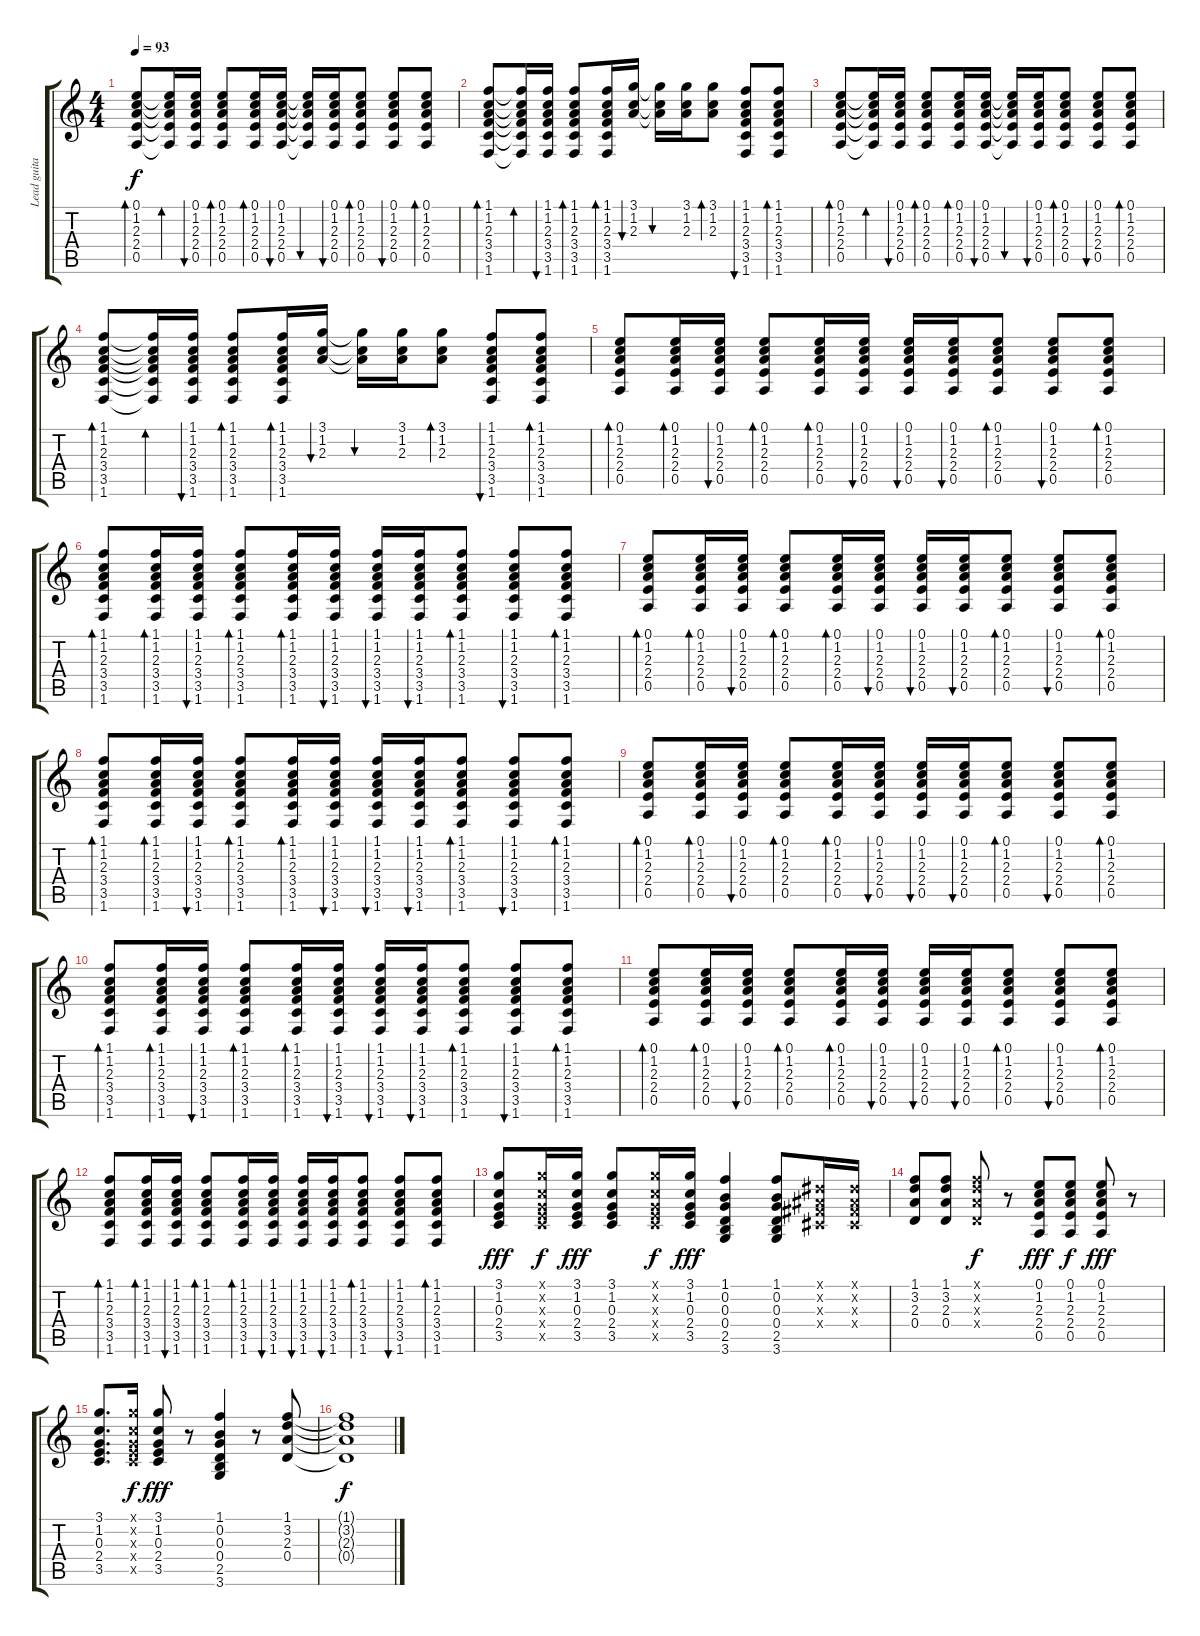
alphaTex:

\track ("Lead guitar" "Lead guita") {instrument electricguitarclean}
\staff {score tabs}
\tuning (E4 B3 G3 D3 A2 E2) {hide}
\ts (4 4)
\tempo 93
\clef g2
\ks c
(0.1 1.2 2.3 2.4 0.5).8{bd 60 dy f} (0.1{t} 1.2{t} 2.3{t} 2.4{t} 0.5{t}).16{bd 60} (0.1 1.2 2.3 2.4 0.5).16{bu 60} (0.1 1.2 2.3 2.4 0.5).8{bd 30} (0.1 1.2 2.3 2.4 0.5).16{bd 30} (0.1 1.2 2.3 2.4 0.5).16{bu 30} (0.1{t} 1.2{t} 2.3{t} 2.4{t} 0.5{t}).16{bu 60} (0.1 1.2 2.3 2.4 0.5).16{bu 60} (0.1 1.2 2.3 2.4 0.5).8{bd 30} (0.1 1.2 2.3 2.4 0.5).8{bu 30} (0.1 1.2 2.3 2.4 0.5).8{bd 30} |
(1.1 1.2 2.3 3.4 3.5 1.6).8{bd 30} (1.1{t} 1.2{t} 2.3{t} 3.4{t} 3.5{t} 1.6{t}).16{bd 30} (1.1 1.2 2.3 3.4 3.5 1.6).16{bu 30} (1.1 1.2 2.3 3.4 3.5 1.6).8{bd 30} (1.1 1.2 2.3 3.4 3.5 1.6).16{bd 30} (3.1 1.2 2.3).16{bu 30} (3.1{t} 1.2{t} 2.3{t}).16{bu 30} (3.1 1.2 2.3).16 (3.1 1.2 2.3).8{bd 30} (1.1 1.2 2.3 3.4 3.5 1.6).8{bu 30} (1.1 1.2 2.3 3.4 3.5 1.6).8{bd 30} |
(0.1 1.2 2.3 2.4 0.5).8{bd 60} (0.1{t} 1.2{t} 2.3{t} 2.4{t} 0.5{t}).16{bd 60} (0.1 1.2 2.3 2.4 0.5).16{bu 60} (0.1 1.2 2.3 2.4 0.5).8{bd 30} (0.1 1.2 2.3 2.4 0.5).16{bd 30} (0.1 1.2 2.3 2.4 0.5).16{bu 30} (0.1{t} 1.2{t} 2.3{t} 2.4{t} 0.5{t}).16{bu 60} (0.1 1.2 2.3 2.4 0.5).16{bu 60} (0.1 1.2 2.3 2.4 0.5).8{bd 30} (0.1 1.2 2.3 2.4 0.5).8{bu 30} (0.1 1.2 2.3 2.4 0.5).8{bd 30} |
(1.1 1.2 2.3 3.4 3.5 1.6).8{bd 30} (1.1{t} 1.2{t} 2.3{t} 3.4{t} 3.5{t} 1.6{t}).16{bd 30} (1.1 1.2 2.3 3.4 3.5 1.6).16{bu 30} (1.1 1.2 2.3 3.4 3.5 1.6).8{bd 30} (1.1 1.2 2.3 3.4 3.5 1.6).16{bd 30} (3.1 1.2 2.3).16{bu 30} (3.1{t} 1.2{t} 2.3{t}).16{bu 30} (3.1 1.2 2.3).16 (3.1 1.2 2.3).8{bd 30} (1.1 1.2 2.3 3.4 3.5 1.6).8{bu 30} (1.1 1.2 2.3 3.4 3.5 1.6).8{bd 30} |
(0.1 1.2 2.3 2.4 0.5).8{bd 60} (0.1 1.2 2.3 2.4 0.5).16{bd 60} (0.1 1.2 2.3 2.4 0.5).16{bu 60} (0.1 1.2 2.3 2.4 0.5).8{bd 30} (0.1 1.2 2.3 2.4 0.5).16{bd 30} (0.1 1.2 2.3 2.4 0.5).16{bu 30} (0.1 1.2 2.3 2.4 0.5).16{bu 60} (0.1 1.2 2.3 2.4 0.5).16{bu 60} (0.1 1.2 2.3 2.4 0.5).8{bd 30} (0.1 1.2 2.3 2.4 0.5).8{bu 30} (0.1 1.2 2.3 2.4 0.5).8{bd 30} |
(1.1 1.2 2.3 3.4 3.5 1.6).8{bd 30} (1.1 1.2 2.3 3.4 3.5 1.6).16{bd 30} (1.1 1.2 2.3 3.4 3.5 1.6).16{bu 30} (1.1 1.2 2.3 3.4 3.5 1.6).8{bd 30} (1.1 1.2 2.3 3.4 3.5 1.6).16{bd 30} (1.1 1.2 2.3 3.4 3.5 1.6).16{bu 30} (1.1 1.2 2.3 3.4 3.5 1.6).16{bu 30} (1.1 1.2 2.3 3.4 3.5 1.6).16{bu 30} (1.1 1.2 2.3 3.4 3.5 1.6).8{bd 30} (1.1 1.2 2.3 3.4 3.5 1.6).8{bu 30} (1.1 1.2 2.3 3.4 3.5 1.6).8{bd 30} |
(0.1 1.2 2.3 2.4 0.5).8{bd 60} (0.1 1.2 2.3 2.4 0.5).16{bd 60} (0.1 1.2 2.3 2.4 0.5).16{bu 60} (0.1 1.2 2.3 2.4 0.5).8{bd 30} (0.1 1.2 2.3 2.4 0.5).16{bd 30} (0.1 1.2 2.3 2.4 0.5).16{bu 30} (0.1 1.2 2.3 2.4 0.5).16{bu 60} (0.1 1.2 2.3 2.4 0.5).16{bu 60} (0.1 1.2 2.3 2.4 0.5).8{bd 30} (0.1 1.2 2.3 2.4 0.5).8{bu 30} (0.1 1.2 2.3 2.4 0.5).8{bd 30} |
(1.1 1.2 2.3 3.4 3.5 1.6).8{bd 30} (1.1 1.2 2.3 3.4 3.5 1.6).16{bd 30} (1.1 1.2 2.3 3.4 3.5 1.6).16{bu 30} (1.1 1.2 2.3 3.4 3.5 1.6).8{bd 30} (1.1 1.2 2.3 3.4 3.5 1.6).16{bd 30} (1.1 1.2 2.3 3.4 3.5 1.6).16{bu 30} (1.1 1.2 2.3 3.4 3.5 1.6).16{bu 30} (1.1 1.2 2.3 3.4 3.5 1.6).16{bu 30} (1.1 1.2 2.3 3.4 3.5 1.6).8{bd 30} (1.1 1.2 2.3 3.4 3.5 1.6).8{bu 30} (1.1 1.2 2.3 3.4 3.5 1.6).8{bd 30} |
(0.1 1.2 2.3 2.4 0.5).8{bd 60} (0.1 1.2 2.3 2.4 0.5).16{bd 60} (0.1 1.2 2.3 2.4 0.5).16{bu 60} (0.1 1.2 2.3 2.4 0.5).8{bd 30} (0.1 1.2 2.3 2.4 0.5).16{bd 30} (0.1 1.2 2.3 2.4 0.5).16{bu 30} (0.1 1.2 2.3 2.4 0.5).16{bu 60} (0.1 1.2 2.3 2.4 0.5).16{bu 60} (0.1 1.2 2.3 2.4 0.5).8{bd 30} (0.1 1.2 2.3 2.4 0.5).8{bu 30} (0.1 1.2 2.3 2.4 0.5).8{bd 30} |
(1.1 1.2 2.3 3.4 3.5 1.6).8{bd 30} (1.1 1.2 2.3 3.4 3.5 1.6).16{bd 30} (1.1 1.2 2.3 3.4 3.5 1.6).16{bu 30} (1.1 1.2 2.3 3.4 3.5 1.6).8{bd 30} (1.1 1.2 2.3 3.4 3.5 1.6).16{bd 30} (1.1 1.2 2.3 3.4 3.5 1.6).16{bu 30} (1.1 1.2 2.3 3.4 3.5 1.6).16{bu 30} (1.1 1.2 2.3 3.4 3.5 1.6).16{bu 30} (1.1 1.2 2.3 3.4 3.5 1.6).8{bd 30} (1.1 1.2 2.3 3.4 3.5 1.6).8{bu 30} (1.1 1.2 2.3 3.4 3.5 1.6).8{bd 30} |
(0.1 1.2 2.3 2.4 0.5).8{bd 60} (0.1 1.2 2.3 2.4 0.5).16{bd 60} (0.1 1.2 2.3 2.4 0.5).16{bu 60} (0.1 1.2 2.3 2.4 0.5).8{bd 30} (0.1 1.2 2.3 2.4 0.5).16{bd 30} (0.1 1.2 2.3 2.4 0.5).16{bu 30} (0.1 1.2 2.3 2.4 0.5).16{bu 60} (0.1 1.2 2.3 2.4 0.5).16{bu 60} (0.1 1.2 2.3 2.4 0.5).8{bd 30} (0.1 1.2 2.3 2.4 0.5).8{bu 30} (0.1 1.2 2.3 2.4 0.5).8{bd 30} |
(1.1 1.2 2.3 3.4 3.5 1.6).8{bd 30} (1.1 1.2 2.3 3.4 3.5 1.6).16{bd 30} (1.1 1.2 2.3 3.4 3.5 1.6).16{bu 30} (1.1 1.2 2.3 3.4 3.5 1.6).8{bd 30} (1.1 1.2 2.3 3.4 3.5 1.6).16{bd 30} (1.1 1.2 2.3 3.4 3.5 1.6).16{bu 30} (1.1 1.2 2.3 3.4 3.5 1.6).16{bu 30} (1.1 1.2 2.3 3.4 3.5 1.6).16{bu 30} (1.1 1.2 2.3 3.4 3.5 1.6).8{bd 30} (1.1 1.2 2.3 3.4 3.5 1.6).8{bu 30} (1.1 1.2 2.3 3.4 3.5 1.6).8{bd 30} |
(3.1 1.2 0.3 2.4 3.5).8{dy fff} (3.1{x} 1.2{x} 0.3{x} 2.4{x} 3.5{x}).16{dy f} (3.1 1.2 0.3 2.4 3.5).16{dy fff} (3.1 1.2 0.3 2.4 3.5).8 (3.1{x} 1.2{x} 0.3{x} 2.4{x} 3.5{x}).16{dy f} (3.1 1.2 0.3 2.4 3.5).16{dy fff} (1.1 0.2 0.3 0.4 2.5 3.6).4 (1.1 0.2 0.3 0.4 2.5 3.6).8 (-1.1{x} -1.2{x} -1.3{x} -1.4{x}).16 (-1.1{x} -1.2{x} -1.3{x} -1.4{x}).16 |
(1.1 3.2 2.3 0.4).8 (1.1 3.2 2.3 0.4).8 (1.1{x} 3.2{x} 2.3{x} 0.4{x}).8{dy f} r.8 (0.1 1.2 2.3 2.4 0.5).8{dy fff} (0.1 1.2 2.3 2.4 0.5).8{dy f} (0.1 1.2 2.3 2.4 0.5).8{dy fff} r.8 |
(3.1 1.2 0.3 2.4 3.5).8{d} (3.1{x} 1.2{x} 0.3{x} 2.4{x} 3.5{x}).16{dy f} (3.1 1.2 0.3 2.4 3.5).8{dy fff} r.8 (1.1 0.2 0.3 0.4 2.5 3.6).4 r.8 (1.1 3.2 2.3 0.4).8 |
(1.1{t} 3.2{t} 2.3{t} 0.4{t}).1{dy f}
